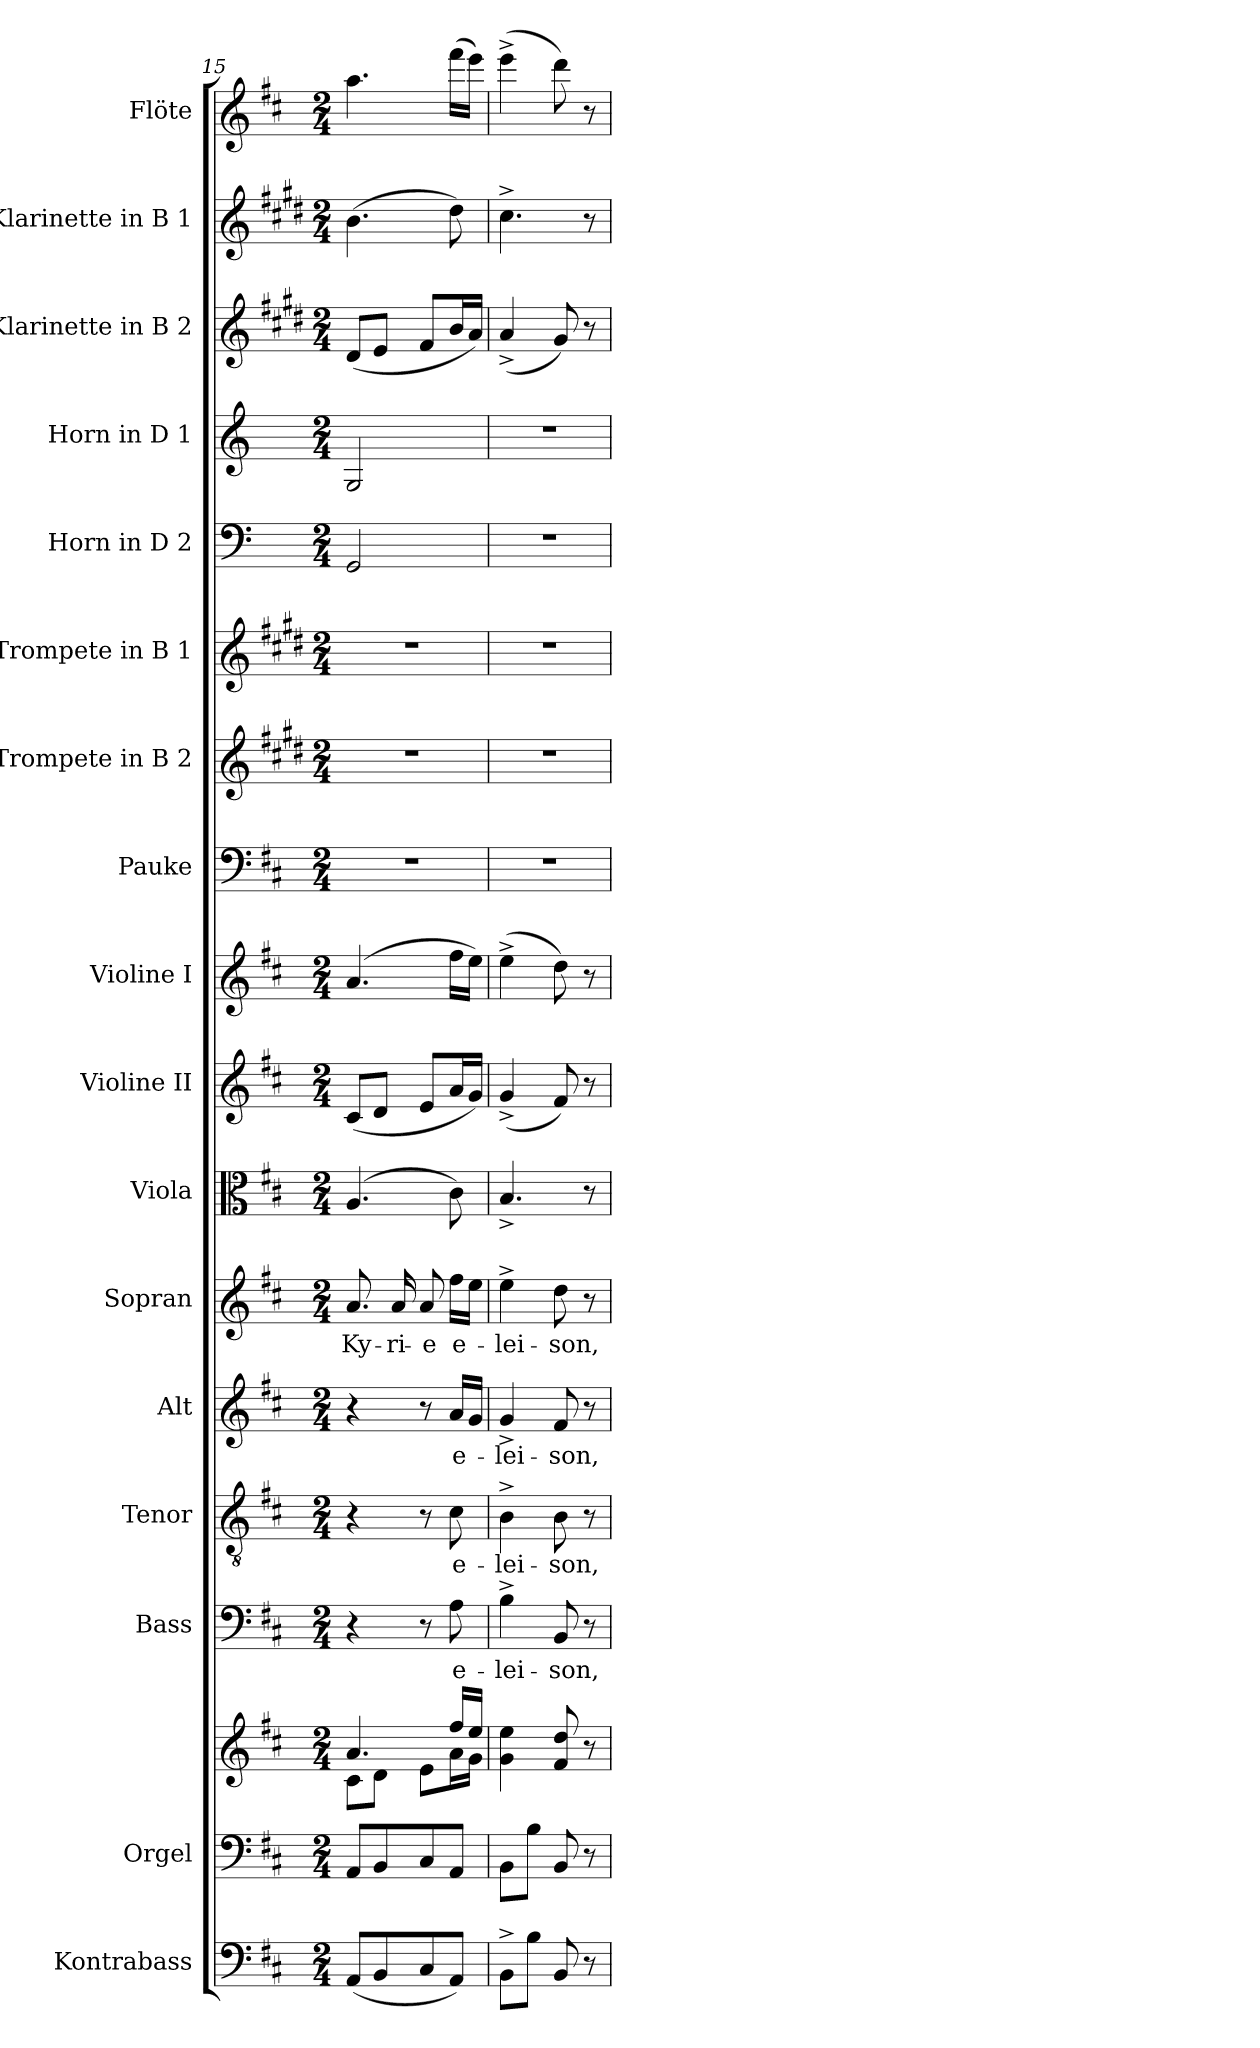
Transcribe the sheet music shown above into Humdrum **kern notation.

**kern	**kern	**kern	**kern	**text	**kern	**text	**kern	**text	**kern	**text	**kern	**kern	**kern	**kern	**kern	**kern	**kern	**kern	**kern	**kern	**kern
*part17	*part16	*part16	*part15	*part15	*part14	*part14	*part13	*part13	*part12	*part12	*part11	*part10	*part9	*part8	*part7	*part6	*part5	*part4	*part3	*part2	*part1
*staff18	*staff17	*staff16	*staff15	*staff15	*staff14	*staff14	*staff13	*staff13	*staff12	*staff12	*staff11	*staff10	*staff9	*staff8	*staff7	*staff6	*staff5	*staff4	*staff3	*staff2	*staff1
*I"Kontrabass	*I"Orgel	*	*I"Bass	*	*I"Tenor	*	*I"Alt	*	*I"Sopran	*	*I"Viola	*I"Violine II	*I"Violine I	*I"Pauke	*I"Trompete in B 2	*I"Trompete in B 1	*I"Horn in D 2	*I"Horn in D 1	*I"Klarinette in B 2	*I"Klarinette in B 1	*I"Flöte
*I'Kb.	*I'Org.	*	*I'B	*	*I'T	*	*I'A	*	*I'S	*	*I'Vla.	*I'Vl. II	*I'Vl. I	*I'Pk.	*I'Trp. 2	*I'Trp. 1	*I'Hrn. 2	*I'Hrn. 1	*I'Kl. 2	*I'Kl. 1	*I'Fl.
*clefF4	*clefF4	*clefG2	*clefF4	*	*clefGv2	*	*clefG2	*	*clefG2	*	*clefC3	*clefG2	*clefG2	*clefF4	*clefG2	*clefG2	*clefF4	*clefG2	*clefG2	*clefG2	*clefG2
*ITrd7c12	*	*	*	*	*	*	*	*	*	*	*	*	*	*	*ITrd1c2	*ITrd1c2	*ITrd-1c-2	*ITrd-1c-2	*ITrd1c2	*ITrd1c2	*
*k[f#c#]	*k[f#c#]	*k[f#c#]	*k[f#c#]	*	*k[f#c#]	*	*k[f#c#]	*	*k[f#c#]	*	*k[f#c#]	*k[f#c#]	*k[f#c#]	*k[f#c#]	*k[f#c#]	*k[f#c#]	*k[f#c#]	*k[f#c#]	*k[f#c#]	*k[f#c#]	*k[f#c#]
*D:	*D:	*D:	*D:	*	*D:	*	*D:	*	*D:	*	*D:	*D:	*D:	*D:	*D:	*D:	*D:	*D:	*D:	*D:	*D:
*M2/4	*M2/4	*M2/4	*M2/4	*	*M2/4	*	*M2/4	*	*M2/4	*	*M2/4	*M2/4	*M2/4	*M2/4	*M2/4	*M2/4	*M2/4	*M2/4	*M2/4	*M2/4	*M2/4
=15	=15	=15	=15	=15	=15	=15	=15	=15	=15	=15	=15	=15	=15	=15	=15	=15	=15	=15	=15	=15	=15
*	*	*^	*	*	*	*	*	*	*	*	*	*	*	*	*	*	*	*	*	*	*
!	!	!	!	!	!	!	!	!	!	!	!LO:LY:b	!	!	!	!	!	!	!	!	!	!	!
(<8AAA/L	8AA/L	4.a/	8c#\L	4r	.	4r	.	4r	.	8.a/	Ky-	(4.A/	(<8c#/L	(4.a/	2r	2r	2r	2AA/	2A/	(<8c#/L	(>4.a\	4.aa\
8BBB/	8BB/	.	8d\J	.	.	.	.	.	.	.	.	.	8d/J	.	.	.	.	.	.	8d/J	.	.
!	!	!	!	!	!	!	!	!	!	!	!LO:LY:b	!	!	!	!	!	!	!	!	!	!	!
.	.	.	.	.	.	.	.	.	.	16a/	-ri-	.	.	.	.	.	.	.	.	.	.	.
!	!	!	!	!	!	!	!	!	!	!	!LO:LY:b	!	!	!	!	!	!	!	!	!	!	!
8CC#/	8C#/	.	8e\L	8r	.	8r	.	8r	.	8a/	-e	.	8e/L	.	.	.	.	.	.	8e/L	.	.
!	!	!	!	!	!LO:LY:b	!	!LO:LY:b	!	!LO:LY:b	!	!LO:LY:b	!	!	!	!	!	!	!	!	!	!	!
8AAA/J)	8AA/J	16ff#/LL	16a\L	8A\	e-	8c#\	e-	16a/LL	e-	16ff#\LL	e-	8c#\)	16a/L	16ff#\LL	.	.	.	.	.	16a/L	8cc#\)	(>16fff#\LL
.	.	16ee/JJ	16g\JJ	.	.	.	.	16g/JJ	.	16ee\JJ	.	.	16g/JJ)	16ee\JJ)	.	.	.	.	.	16g/JJ)	.	16eee\JJ)
=16	=16	=16	=16	=16	=16	=16	=16	=16	=16	=16	=16	=16	=16	=16	=16	=16	=16	=16	=16	=16	=16	=16
!	!	!	!	!	!LO:LY:b	!	!LO:LY:b	!	!LO:LY:b	!	!LO:LY:b	!	!	!	!	!	!	!	!	!	!	!
*	*	*v	*v	*	*	*	*	*	*	*	*	*	*	*	*	*	*	*	*	*	*	*
8BBB^>\L	8BB\L	4g\ 4ee\	4B^>\	-lei-	4B^>\	-lei-	4g^</	-lei-	4ee^>\	-lei-	4.B^</	(<4g^</	(>4ee^>\	2r	2r	2r	2r	2r	(<4g^</	4.b^>\	(>4eee^>\
8BB\J	8B\J	.	.	.	.	.	.	.	.	.	.	.	.	.	.	.	.	.	.	.	.
!	!	!	!	!LO:LY:b	!	!LO:LY:b	!	!LO:LY:b	!	!LO:LY:b	!	!	!	!	!	!	!	!	!	!	!
8BBB/	8BB/	8f#/ 8dd/	8BB/	-son,	8B\	-son,	8f#/	-son,	8dd\	-son,	.	8f#/)	8dd\)	.	.	.	.	.	8f#/)	.	8ddd\)
8r	8r	8r	8r	.	8r	.	8r	.	8r	.	8r	8r	8r	.	.	.	.	.	8r	8r	8r
=	=	=	=	=	=	=	=	=	=	=	=	=	=	=	=	=	=	=	=	=	=
*-	*-	*-	*-	*-	*-	*-	*-	*-	*-	*-	*-	*-	*-	*-	*-	*-	*-	*-	*-	*-	*-
